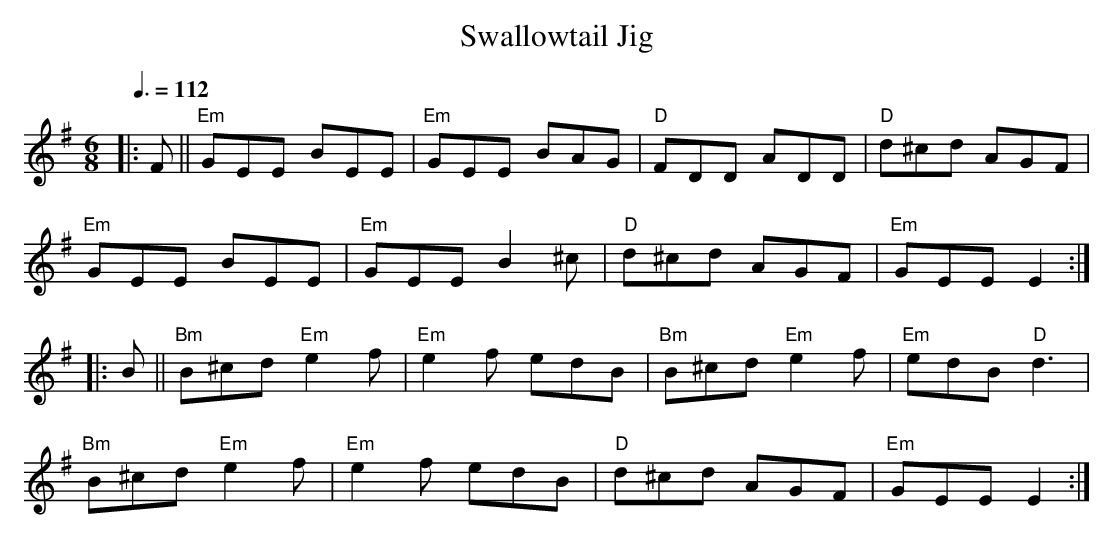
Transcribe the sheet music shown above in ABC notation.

X:1
T:Swallowtail Jig
M:6/8
L: 1/8
Q: 3/8=112
K:Em
|:F ||"Em"GEE BEE|"Em"GEE BAG|"D"FDD ADD|"D"d^cd AGF|
"Em"GEE BEE|"Em"GEE B2^c|"D"d^cd AGF|"Em"GEE E2:|
|:B||"Bm"B^cd "Em"e2f|"Em"e2f edB|"Bm"B^cd "Em"e2f|"Em"edB "D"d3|
"Bm"B^cd "Em"e2f|"Em"e2f edB|"D"d^cd AGF|"Em"GEE E2:|
